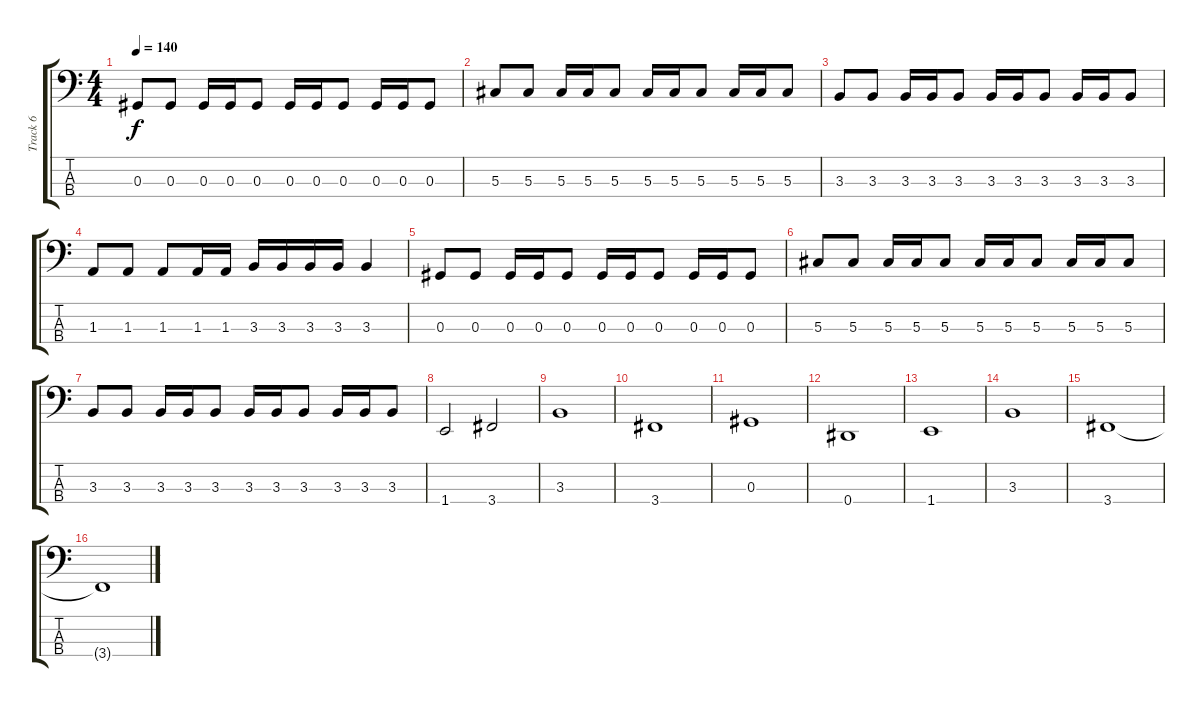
\track ("Track 6" "Track 6") {instrument electricbassfinger}
\staff {score tabs}
\tuning (Gb2 Db2 Ab1 Eb1) {hide}
\ts (4 4)
\tempo 140
\clef f4
\ks aminor
0.3.8{dy f} 0.3.8 0.3.16 0.3.16 0.3.8 0.3.16 0.3.16 0.3.8 0.3.16 0.3.16 0.3.8 |
5.3.8 5.3.8 5.3.16 5.3.16 5.3.8 5.3.16 5.3.16 5.3.8 5.3.16 5.3.16 5.3.8 |
3.3.8 3.3.8 3.3.16 3.3.16 3.3.8 3.3.16 3.3.16 3.3.8 3.3.16 3.3.16 3.3.8 |
1.3.8 1.3.8 1.3.8 1.3.16 1.3.16 3.3.16 3.3.16 3.3.16 3.3.16 3.3.4 |
0.3.8 0.3.8 0.3.16 0.3.16 0.3.8 0.3.16 0.3.16 0.3.8 0.3.16 0.3.16 0.3.8 |
5.3.8 5.3.8 5.3.16 5.3.16 5.3.8 5.3.16 5.3.16 5.3.8 5.3.16 5.3.16 5.3.8 |
3.3.8 3.3.8 3.3.16 3.3.16 3.3.8 3.3.16 3.3.16 3.3.8 3.3.16 3.3.16 3.3.8 |
1.4.2 3.4.2 |
3.3.1 |
3.4.1 |
0.3.1 |
0.4.1 |
1.4.1 |
3.3.1 |
3.4.1 |
3.4{t}.1
